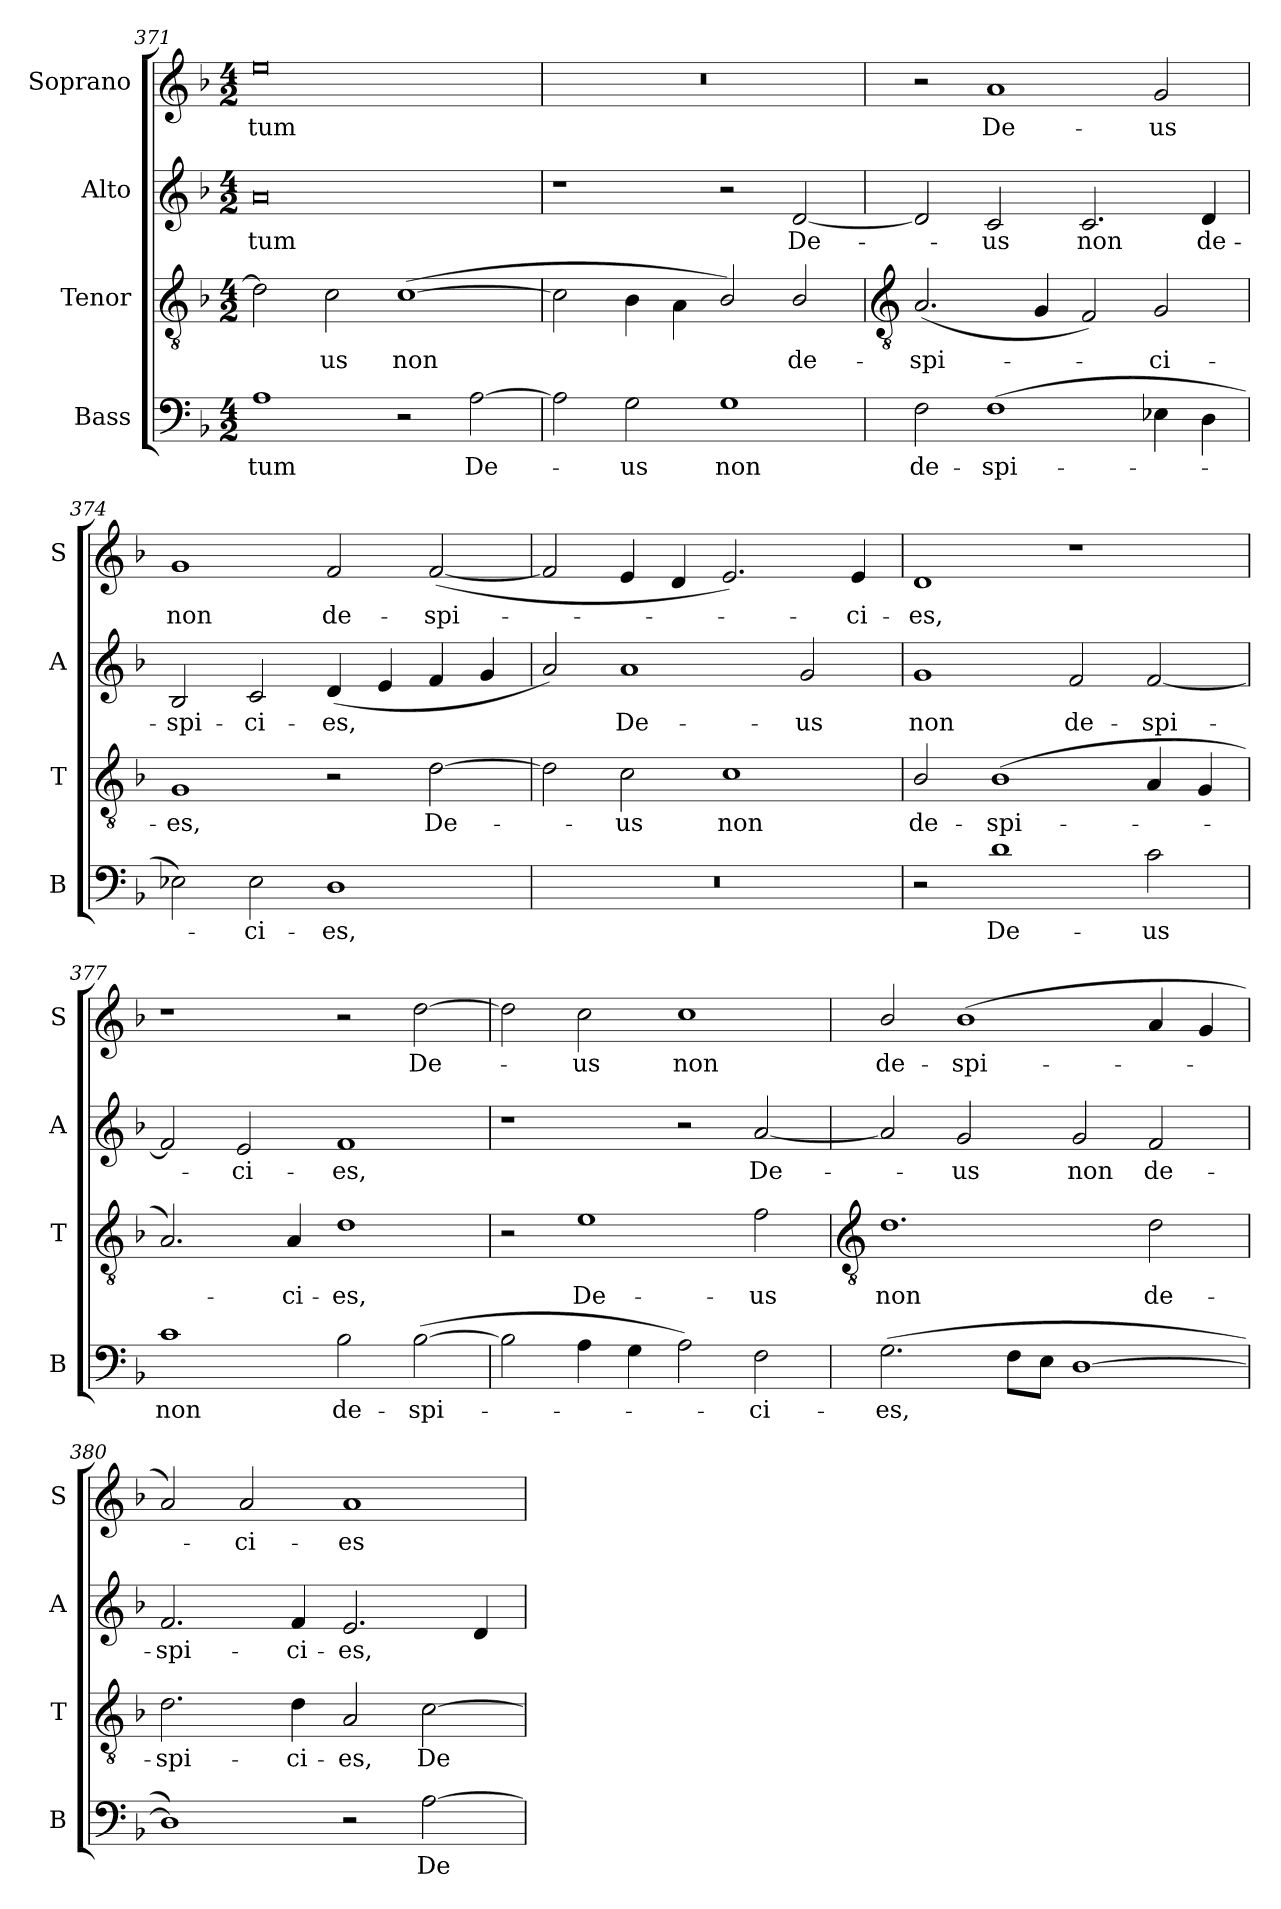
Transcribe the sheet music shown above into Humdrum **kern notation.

**kern	**text	**kern	**text	**kern	**text	**kern	**text
*part4	*part4	*part3	*part3	*part2	*part2	*part1	*part1
*staff4	*staff4	*staff3	*staff3	*staff2	*staff2	*staff1	*staff1
*I"Bass	*	*I"Tenor	*	*I"Alto	*	*I"Soprano	*
*I'B	*	*I'T	*	*I'A	*	*I'S	*
*clefF4	*	*clefGv2	*	*clefG2	*	*clefG2	*
*k[b-]	*	*k[b-]	*	*k[b-]	*	*k[b-]	*
*F:	*	*F:	*	*F:	*	*F:	*
*M4/2	*	*M4/2	*	*M4/2	*	*M4/2	*
=371	=371	=371	=371	=371	=371	=371	=371
!	!LO:LY:b	!	!	!	!LO:LY:b	!	!LO:LY:b
1A	-tum	2d]	.	0a	tum	0ee	-tum
!	!	!	!LO:LY:b	!	!	!	!
.	.	2c	us	.	.	.	.
!	!	!	!LO:LY:b	!	!	!	!
2r	.	(>[1c	non	.	.	.	.
!	!LO:LY:b	!	!	!	!	!	!
[2A	De-	.	.	.	.	.	.
=372	=372	=372	=372	=372	=372	=372	=372
2A]	.	2c]	.	1r	.	0r	.
!	!LO:LY:b	!	!	!	!	!	!
2G	us	4B-	.	.	.	.	.
.	.	4A\	.	.	.	.	.
!	!LO:LY:b	!	!	!	!	!	!
1G	non	2B-/)	.	2r	.	.	.
!	!	!	!LO:LY:b	!	!LO:LY:b	!	!
.	.	2B-/	de-	[2d	De-	.	.
!!LO:LB:g=z
=373	=373	=373	=373	=373	=373	=373	=373
*	*	*clefGv2	*	*	*	*	*
!	!LO:LY:b	!	!LO:LY:b	!	!	!	!
2F	de-	(<2.A	-spi-	2d]	.	2r	.
!	!LO:LY:b	!	!	!	!LO:LY:b	!	!LO:LY:b
(>1F	-spi-	.	.	2c	us	1a	De-
.	.	4G	.	.	.	.	.
!	!	!	!	!	!LO:LY:b	!	!
.	.	2F)	.	2.c	non	.	.
!	!	!	!LO:LY:b	!	!	!	!LO:LY:b
4E-X	.	2G	ci-	.	.	2g	-us
!	!	!	!	!	!LO:LY:b	!	!
4D	.	.	.	4d	de-	.	.
=374	=374	=374	=374	=374	=374	=374	=374
!	!	!	!LO:LY:b	!	!LO:LY:b	!	!LO:LY:b
2E-X)	.	1G	-es,	2B-	-spi-	1g	non
!	!LO:LY:b	!	!	!	!LO:LY:b	!	!
2E-	ci-	.	.	2c	-ci-	.	.
!	!LO:LY:b	!	!	!	!LO:LY:b	!	!LO:LY:b
1D	-es,	2r	.	(<4d	-es,	2f	de-
.	.	.	.	4e	.	.	.
!	!	!	!LO:LY:b	!	!	!	!LO:LY:b
.	.	[2d	De-	4f	.	(<[2f	-spi-
.	.	.	.	4g	.	.	.
=375	=375	=375	=375	=375	=375	=375	=375
0r	.	2d]	.	2a)	.	2f]	.
!	!	!	!LO:LY:b	!	!LO:LY:b	!	!
.	.	2c	us	1a	De-	4e	.
.	.	.	.	.	.	4d	.
!	!	!	!LO:LY:b	!	!	!	!
.	.	1c	non	.	.	2.e)	.
!	!	!	!	!	!LO:LY:b	!	!
.	.	.	.	2g	-us	.	.
!	!	!	!	!	!	!	!LO:LY:b
.	.	.	.	.	.	4e	ci-
=376	=376	=376	=376	=376	=376	=376	=376
!	!	!	!LO:LY:b	!	!LO:LY:b	!	!LO:LY:b
2r	.	2B-/	de-	1g	non	1d	-es,
!	!LO:LY:b	!	!LO:LY:b	!	!	!	!
1d	De-	(<1B-	-spi-	.	.	.	.
!	!	!	!	!	!LO:LY:b	!	!
.	.	.	.	2f	de-	1r	.
!	!LO:LY:b	!	!	!	!LO:LY:b	!	!
2c	-us	4A	.	[2f	-spi-	.	.
.	.	4G	.	.	.	.	.
=377	=377	=377	=377	=377	=377	=377	=377
!	!LO:LY:b	!	!	!	!	!	!
1c	non	2.A)	.	2f]	.	1r	.
!	!	!	!	!	!LO:LY:b	!	!
.	.	.	.	2e	ci-	.	.
!	!	!	!LO:LY:b	!	!	!	!
.	.	4A	ci-	.	.	.	.
!	!LO:LY:b	!	!LO:LY:b	!	!LO:LY:b	!	!
2B-	de-	1d	-es,	1f	-es,	2r	.
!	!LO:LY:b	!	!	!	!	!	!LO:LY:b
(>[2B-	-spi-	.	.	.	.	[2dd	De-
=378	=378	=378	=378	=378	=378	=378	=378
2B-]	.	2r	.	1r	.	2dd]	.
!	!	!	!LO:LY:b	!	!	!	!LO:LY:b
4A	.	1e	De-	.	.	2cc	us
4G	.	.	.	.	.	.	.
!	!	!	!	!	!	!	!LO:LY:b
2A)	.	.	.	2r	.	1cc	non
!	!LO:LY:b	!	!LO:LY:b	!	!LO:LY:b	!	!
2F	ci-	2f	-us	[2a	De-	.	.
!!LO:LB:g=z
=379	=379	=379	=379	=379	=379	=379	=379
*	*	*clefGv2	*	*	*	*	*
!	!LO:LY:b	!	!LO:LY:b	!	!	!	!LO:LY:b
(>2.G	-es,	1.d	non	2a]	.	2b-/	de-
!	!	!	!	!	!LO:LY:b	!	!LO:LY:b
.	.	.	.	2g	us	(<1b-	-spi-
8FL	.	.	.	.	.	.	.
8EJ	.	.	.	.	.	.	.
!	!	!	!	!	!LO:LY:b	!	!
[1D	.	.	.	2g	non	.	.
!	!	!	!LO:LY:b	!	!LO:LY:b	!	!
.	.	2d	de-	2f	de-	4a	.
.	.	.	.	.	.	4g	.
=380	=380	=380	=380	=380	=380	=380	=380
!	!	!	!LO:LY:b	!	!LO:LY:b	!	!
1D])	.	2.d	-spi-	2.f	-spi-	2a)	.
!	!	!	!	!	!	!	!LO:LY:b
.	.	.	.	.	.	2a	ci-
!	!	!	!LO:LY:b	!	!LO:LY:b	!	!
.	.	4d	-ci-	4f	-ci-	.	.
!	!	!	!LO:LY:b	!	!LO:LY:b	!	!LO:LY:b
2r	.	2A	-es,	2.e	-es,	1a	-es
!	!LO:LY:b	!	!LO:LY:b	!	!	!	!
[2A	De-	[2c	De-	.	.	.	.
.	.	.	.	4d	.	.	.
=	=	=	=	=	=	=	=
*-	*-	*-	*-	*-	*-	*-	*-
